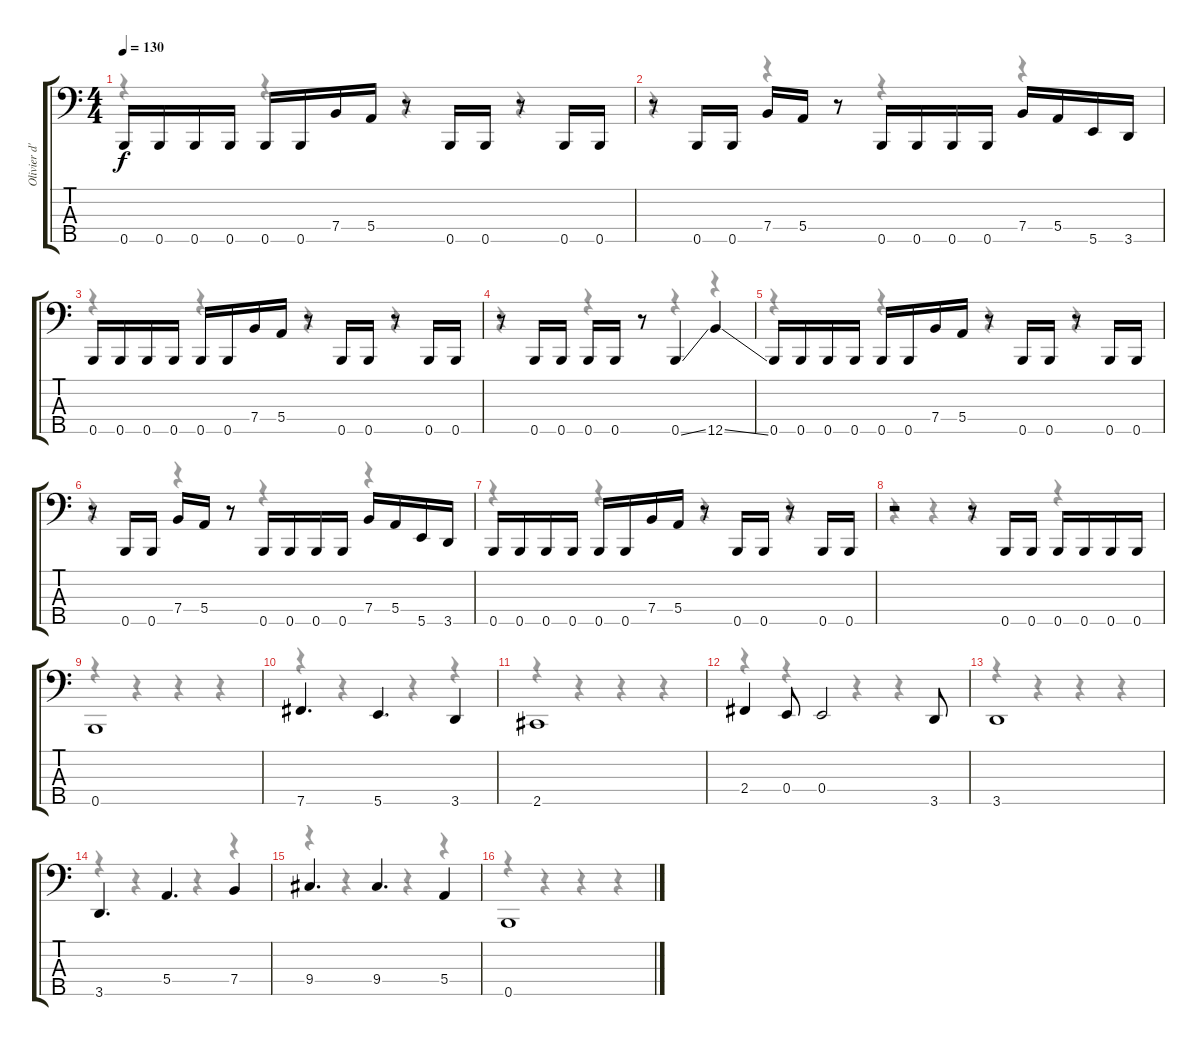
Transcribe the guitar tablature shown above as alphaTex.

\track ("Olivier d'Aries (Bass)" "Olivier d'") {solo instrument electricbassfinger}
\staff {score tabs}
\tuning (G2 D2 A1 E1 B0) {hide}
\voice
\ts (4 4)
\tempo 130
\clef f4
\ks c
0.5.16{dy f} 0.5.16 0.5.16 0.5.16 0.5.16 0.5.16 7.4.16 5.4.16 r.8 0.5.16 0.5.16 r.8 0.5.16 0.5.16 |
r.8 0.5.16 0.5.16 7.4.16 5.4.16 r.8 0.5.16 0.5.16 0.5.16 0.5.16 7.4.16 5.4.16 5.5.16 3.5.16 |
0.5.16 0.5.16 0.5.16 0.5.16 0.5.16 0.5.16 7.4.16 5.4.16 r.8 0.5.16 0.5.16 r.8 0.5.16 0.5.16 |
r.8 0.5.16 0.5.16 0.5.16 0.5.16 r.8 0.5{ss}.4 12.5{ss}.4 |
0.5.16 0.5.16 0.5.16 0.5.16 0.5.16 0.5.16 7.4.16 5.4.16 r.8 0.5.16 0.5.16 r.8 0.5.16 0.5.16 |
r.8 0.5.16 0.5.16 7.4.16 5.4.16 r.8 0.5.16 0.5.16 0.5.16 0.5.16 7.4.16 5.4.16 5.5.16 3.5.16 |
0.5.16 0.5.16 0.5.16 0.5.16 0.5.16 0.5.16 7.4.16 5.4.16 r.8 0.5.16 0.5.16 r.8 0.5.16 0.5.16 |
r.2 r.8 0.5.16 0.5.16 0.5.16 0.5.16 0.5.16 0.5.16 |
0.5.1 |
7.5.4{d} 5.5.4{d} 3.5.4 |
2.5.1 |
2.4.4 0.4.8 0.4.2 3.5.8 |
3.5.1 |
3.5.4{d} 5.4.4{d} 7.4.4 |
9.4.4{d} 9.4.4{d} 5.4.4 |
0.5.1
\voice
\clef f4
\ottava regular
\simile none
\ks c
r.4{dy f} r.4 r.4 r.4 |
r.4 r.4 r.4 r.4 |
r.4 r.4 r.4 r.4 |
r.4 r.4 r.4 r.4 |
r.4 r.4 r.4 r.4 |
r.4 r.4 r.4 r.4 |
r.4 r.4 r.4 r.4 |
r.4 r.4 r.4 r.4 |
r.4 r.4 r.4 r.4 |
r.4 r.4 r.4 r.4 |
r.4 r.4 r.4 r.4 |
r.4 r.4 r.4 r.4 |
r.4 r.4 r.4 r.4 |
r.4 r.4 r.4 r.4 |
r.4 r.4 r.4 r.4 |
r.4 r.4 r.4 r.4
